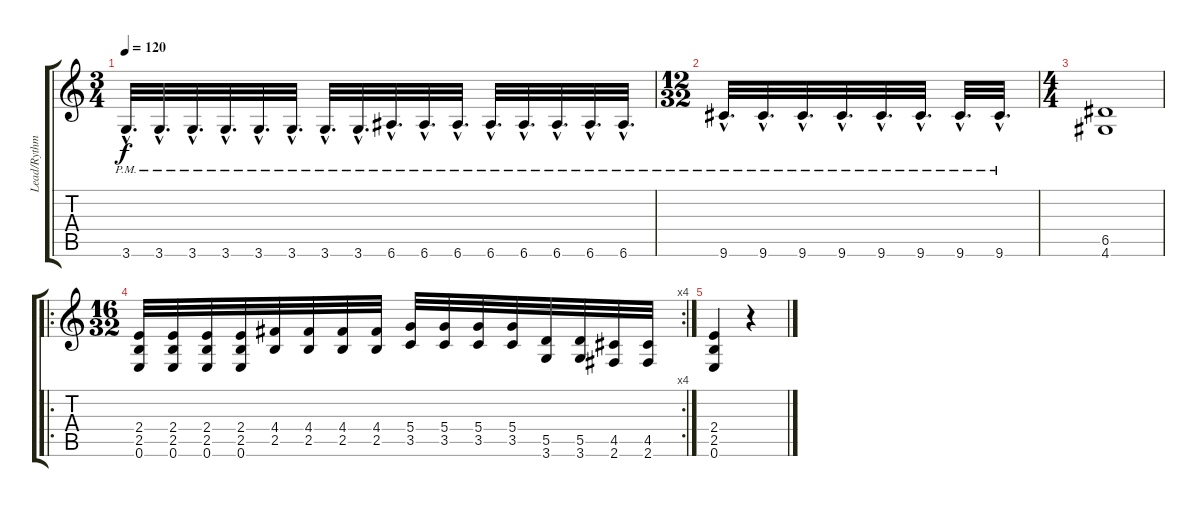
\track ("Lead/Rythm Guitar" "Lead/Rythm") {instrument distortionguitar}
\staff {score tabs}
\tuning (E4 B3 G3 D3 A2 E2) {hide}
\ts (3 4)
\tempo 120
\clef g2
\ks c
3.6{hac pm}.32{d dy f} 3.6{hac pm}.32{d} 3.6{hac pm}.32{d} 3.6{hac pm}.32{d} 3.6{hac pm}.32{d} 3.6{hac pm}.32{d} 3.6{hac pm}.32{d} 3.6{hac pm}.32{d} 6.6{hac pm}.32{d} 6.6{hac pm}.32{d} 6.6{hac pm}.32{d} 6.6{hac pm}.32{d} 6.6{hac pm}.32{d} 6.6{hac pm}.32{d} 6.6{hac pm}.32{d} 6.6{hac pm}.32{d} |
\ts (12 32)
9.6{hac pm}.32{d} 9.6{hac pm}.32{d} 9.6{hac pm}.32{d} 9.6{hac pm}.32{d} 9.6{hac pm}.32{d} 9.6{hac pm}.32{d} 9.6{hac pm}.32{d} 9.6{hac pm}.32{d} |
\ts (4 4)
(6.5 4.6).1 |
\ro
\rc 4
\ts (16 32)
(2.4 2.5 0.6).32 (2.4 2.5 0.6).32 (2.4 2.5 0.6).32 (2.4 2.5 0.6).32 (4.4 2.5).32 (4.4 2.5).32 (4.4 2.5).32 (4.4 2.5).32 (5.4 3.5).32 (5.4 3.5).32 (5.4 3.5).32 (5.4 3.5).32 (5.5 3.6).32 (5.5 3.6).32 (4.5 2.6).32 (4.5 2.6).32 |
(2.4 2.5 0.6).4 r.4
